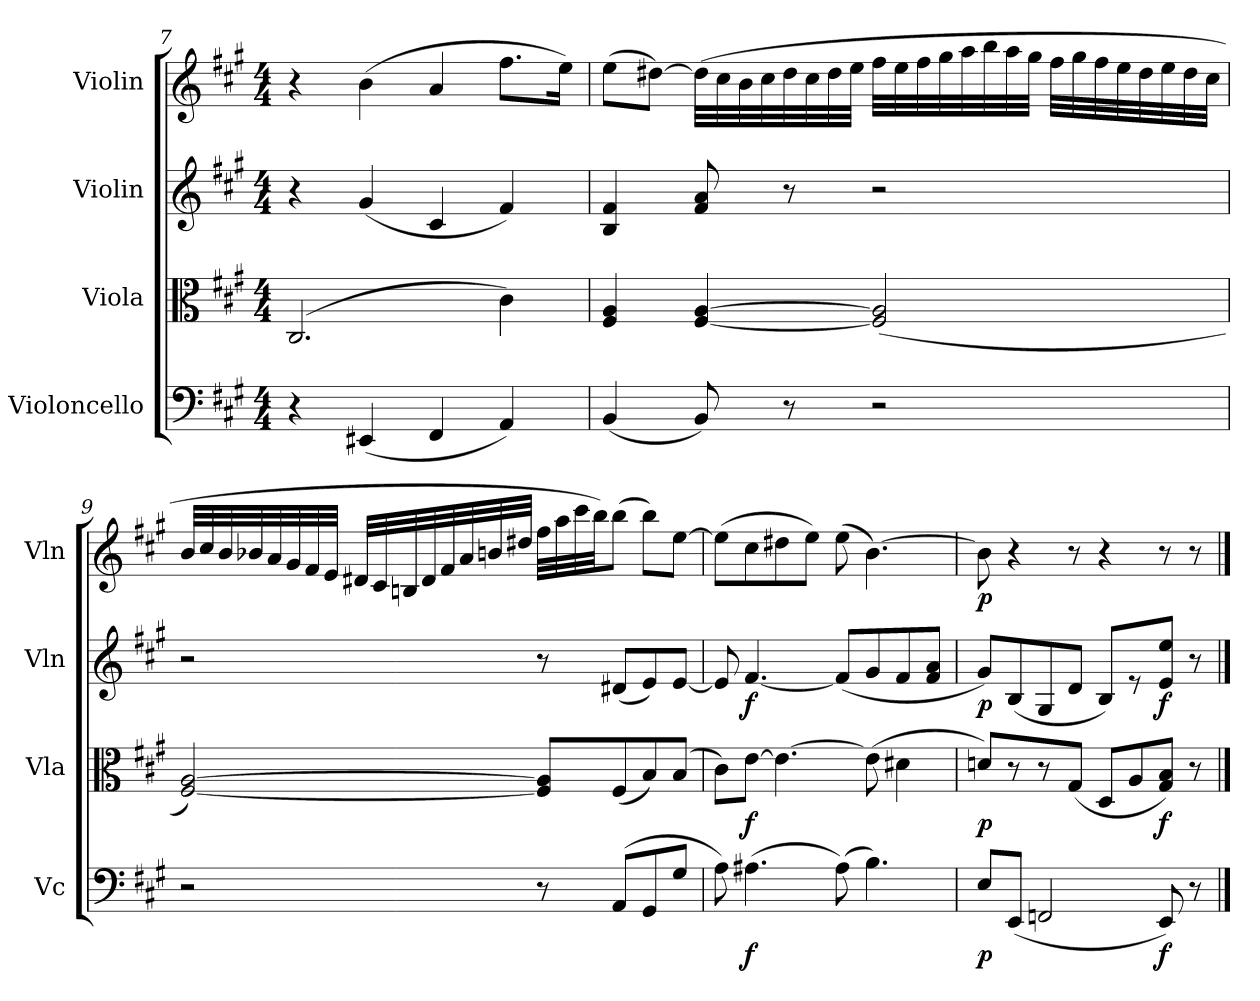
**kern	**dynam	**kern	**dynam	**kern	**dynam	**kern	**dynam
*part4	*part4	*part3	*part3	*part2	*part2	*part1	*part1
*staff4	*staff4	*staff3	*staff3	*staff2	*staff2	*staff1	*staff1
*I"Violoncello	*	*I"Viola	*	*I"Violin	*	*I"Violin	*
*I'Vc	*	*I'Vla	*	*I'Vln	*	*I'Vln	*
*clefF4	*	*clefC3	*	*clefG2	*	*clefG2	*
*k[f#c#g#]	*	*k[f#c#g#]	*	*k[f#c#g#]	*	*k[f#c#g#]	*
*f#:	*	*f#:	*	*f#:	*	*f#:	*
*M4/4	*	*M4/4	*	*M4/4	*	*M4/4	*
=7	=7	=7	=7	=7	=7	=7	=7
4r	.	(2.C#/	.	4r	.	4r	.
(4EE#X/	.	.	.	(4g#/	.	(4b\	.
4FF#/	.	.	.	4c#/	.	4a/	.
4AA/)	.	4c#\)	.	4f#/)	.	8.ff#\L	.
.	.	.	.	.	.	16ee\Jk)	.
=8	=8	=8	=8	=8	=8	=8	=8
(4BB/	.	4F#/ 4A/	.	4B/ 4f#/	.	(8ee\L	.
.	.	.	.	.	.	[8dd#X\J)	.
8BB/)	.	[4F#/ [4A/	.	8f#/ 8a/	.	(32dd#\LLL]	.
.	.	.	.	.	.	32cc#\	.
.	.	.	.	.	.	32b\	.
.	.	.	.	.	.	32cc#\	.
8r	.	.	.	8r	.	32dd#\	.
.	.	.	.	.	.	32cc#\	.
.	.	.	.	.	.	32dd#\	.
.	.	.	.	.	.	32ee\JJJ	.
2r	.	(2F#]/ 2A]/	.	2r	.	32ff#\LLL	.
.	.	.	.	.	.	32ee\	.
.	.	.	.	.	.	32ff#\	.
.	.	.	.	.	.	32gg#\	.
.	.	.	.	.	.	32aa\	.
.	.	.	.	.	.	32bb\	.
.	.	.	.	.	.	32aa\	.
.	.	.	.	.	.	32gg#\JJJ	.
.	.	.	.	.	.	32ff#\LLL	.
.	.	.	.	.	.	32gg#\	.
.	.	.	.	.	.	32ff#\	.
.	.	.	.	.	.	32ee\	.
.	.	.	.	.	.	32dd#\	.
.	.	.	.	.	.	32ee\	.
.	.	.	.	.	.	32dd#\	.
.	.	.	.	.	.	32cc#\JJJ	.
=9	=9	=9	=9	=9	=9	=9	=9
2r	.	[2F#/ [2A/)	.	2r	.	32b/LLL	.
.	.	.	.	.	.	32cc#/	.
.	.	.	.	.	.	32b/	.
.	.	.	.	.	.	32b-X/	.
.	.	.	.	.	.	32a/	.
.	.	.	.	.	.	32g#/	.
.	.	.	.	.	.	32f#/	.
.	.	.	.	.	.	32e/JJJ	.
.	.	.	.	.	.	32d#X/LLL	.
.	.	.	.	.	.	32c#/	.
.	.	.	.	.	.	32Bn/	.
.	.	.	.	.	.	32d#/	.
.	.	.	.	.	.	32f#/	.
.	.	.	.	.	.	32a/	.
.	.	.	.	.	.	32bn/	.
.	.	.	.	.	.	32dd#X/JJJ	.
8r	.	8F#]/ 8A]/L	.	8r	.	32ff#\LLL	.
.	.	.	.	.	.	32aa\	.
.	.	.	.	.	.	32ccc#\	.
.	.	.	.	.	.	32bb\JJ)	.
(8AA/L	.	(8F#/	.	(8d#X/L	.	(8bb\J	.
8GG#/	.	8B/)	.	8e/)	.	8bb\L)	.
8G#/J	.	(8B/J	.	[8e/J	.	[8ee\J	.
=10	=10	=10	=10	=10	=10	=10	=10
8A\)	.	8c#\L)	.	8e/]	.	(8ee\L]	.
(4.A#X\	f	[8e\J	f	[4.f#/	f	8cc#\	.
.	.	4.e\_	.	.	.	8dd#X\	.
.	.	.	.	.	.	8ee\J)	.
(8A#\)	.	.	.	(8f#/L]	.	(8ee\	.
4.B\)	.	(8e\]	.	8g#/	.	[4.b\)	.
.	.	4d#X\	.	8f#/	.	.	.
.	.	.	.	8f#/ 8a/J	.	.	.
=11	=11	=11	=11	=11	=11	=11	=11
8E/L	p	8dn/L)	p	8g#/L)	p	8b\]	p
(8EE/J	.	8r	.	(8B/	.	4r	.
2FFn/	.	8r	.	8G#/	.	.	.
.	.	(8G#/J	.	8d/J	.	8r	.
.	.	8D/L	.	8B/L)	.	4r	.
.	.	8A/	.	8r	.	.	.
8EE/)	f	8G#/ 8B/J)	f	8e/ 8ee/J	f	8r	.
8r	.	8r	.	8r	.	8r	.
==	==	==	==	==	==	==	==
*-	*-	*-	*-	*-	*-	*-	*-
